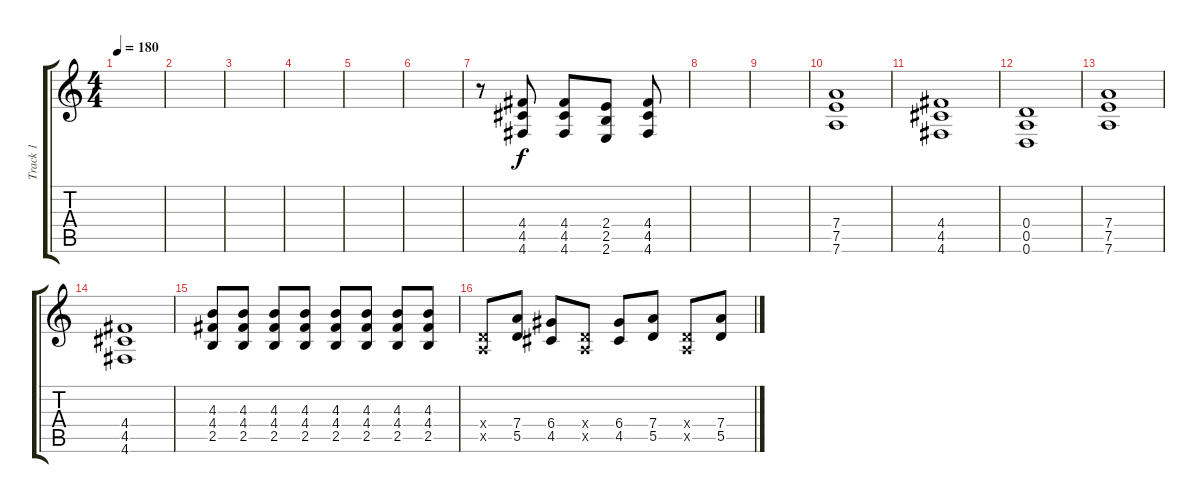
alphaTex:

\track ("Track 1" "Track 1") {instrument acousticguitarsteel}
\staff {score tabs}
\tuning (E4 B3 G3 D3 A2 D2) {hide}
\ts (4 4)
\tempo 180
\clef g2
\ks c
|
|
|
|
|
|
r.8 (4.4 4.5 4.6).8 (4.4 4.5 4.6).8 (2.4 2.5 2.6).8 (4.4 4.5 4.6).8 |
|
|
(7.4 7.5 7.6).1 |
(4.4 4.5 4.6).1 |
(0.4 0.5 0.6).1 |
(7.4 7.5 7.6).1 |
(4.4 4.5 4.6).1 |
(4.3 4.4 2.5).8 (4.3 4.4 2.5).8 (4.3 4.4 2.5).8 (4.3 4.4 2.5).8 (4.3 4.4 2.5).8 (4.3 4.4 2.5).8 (4.3 4.4 2.5).8 (4.3 4.4 2.5).8 |
(0.4{x} 0.5{x}).8 (7.4 5.5).8 (6.4 4.5).8 (0.4{x} 0.5{x}).8 (6.4 4.5).8 (7.4 5.5).8 (0.4{x} 0.5{x}).8 (7.4 5.5).8
